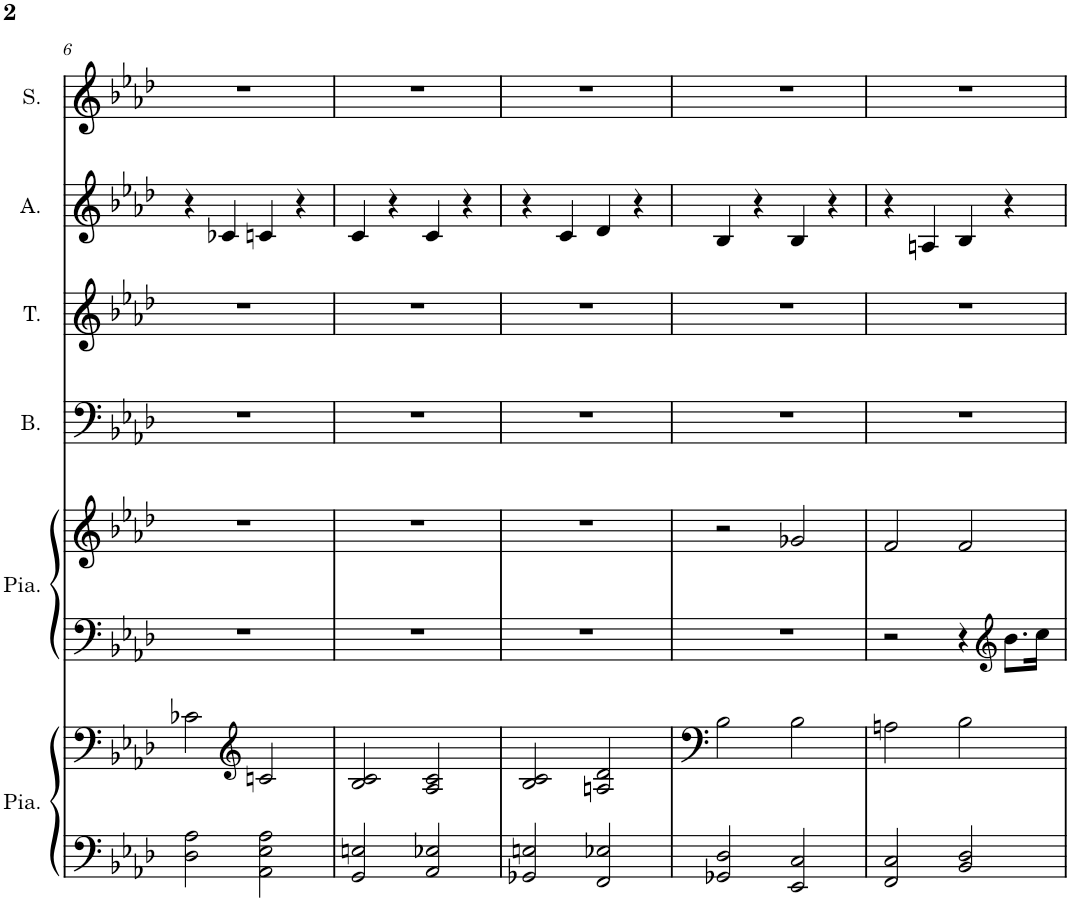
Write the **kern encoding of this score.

**kern	**kern	**kern	**kern	**kern	**kern	**kern	**kern
*part6	*part6	*part5	*part5	*part4	*part3	*part2	*part1
*staff8	*staff7	*staff6	*staff5	*staff4	*staff3	*staff2	*staff1
*I"Piano, main gauche	*	*I"Piano, main droite	*	*I"Basse	*I"Ténor	*I"Alto	*I"Soprano
*I'Pia.	*	*I'Pia.	*	*I'B.	*I'T.	*I'A.	*I'S.
!!LO:PB:g=z
*clefF4	*clefF4	*clefF4	*clefG2	*clefF4	*clefG2	*clefG2	*clefG2
*k[b-e-a-d-]	*k[b-e-a-d-]	*k[b-e-a-d-]	*k[b-e-a-d-]	*k[b-e-a-d-]	*k[b-e-a-d-]	*k[b-e-a-d-]	*k[b-e-a-d-]
*M4/4	*M4/4	*M4/4	*M4/4	*M4/4	*M4/4	*M4/4	*M4/4
=6	=6	=6	=6	=6	=6	=6	=6
2D-\ 2A-\	2c-X\	1r	1r	1r	1r	4r	1r
.	.	.	.	.	.	4c-X/	.
*	*clefG2	*	*	*	*	*	*
2AA-\ 2E-\ 2A-\	2cn/	.	.	.	.	4cn/	.
.	.	.	.	.	.	4r	.
=7	=7	=7	=7	=7	=7	=7	=7
2GG/ 2En/	2B-/ 2c/	1r	1r	1r	1r	4c/	1r
.	.	.	.	.	.	4r	.
2AA-/ 2E-X/	2A-/ 2c/	.	.	.	.	4c/	.
.	.	.	.	.	.	4r	.
=8	=8	=8	=8	=8	=8	=8	=8
2GG-X/ 2En/	2B-/ 2c/	1r	1r	1r	1r	4r	1r
.	.	.	.	.	.	4c/	.
2FF/ 2E-X/	2An/ 2d-/	.	.	.	.	4d-/	.
.	.	.	.	.	.	4r	.
=9	=9	=9	=9	=9	=9	=9	=9
2GG-X/ 2D-/	2B-\	1r	2r	1r	1r	4B-/	1r
.	.	.	.	.	.	4r	.
2EE-/ 2C/	2B-\	.	2g-X/	.	.	4B-/	.
.	.	.	.	.	.	4r	.
=10	=10	=10	=10	=10	=10	=10	=10
2FF/ 2C/	2An\	2r	2f/	1r	1r	4r	1r
.	.	.	.	.	.	4An/	.
2BB-/ 2D-/	2B-\	4r	2f/	.	.	4B-/	.
*	*	*clefG2	*	*	*	*	*
.	.	8.b-\L	.	.	.	4r	.
.	.	16cc\Jk	.	.	.	.	.
=	=	=	=	=	=	=	=
*-	*-	*-	*-	*-	*-	*-	*-
